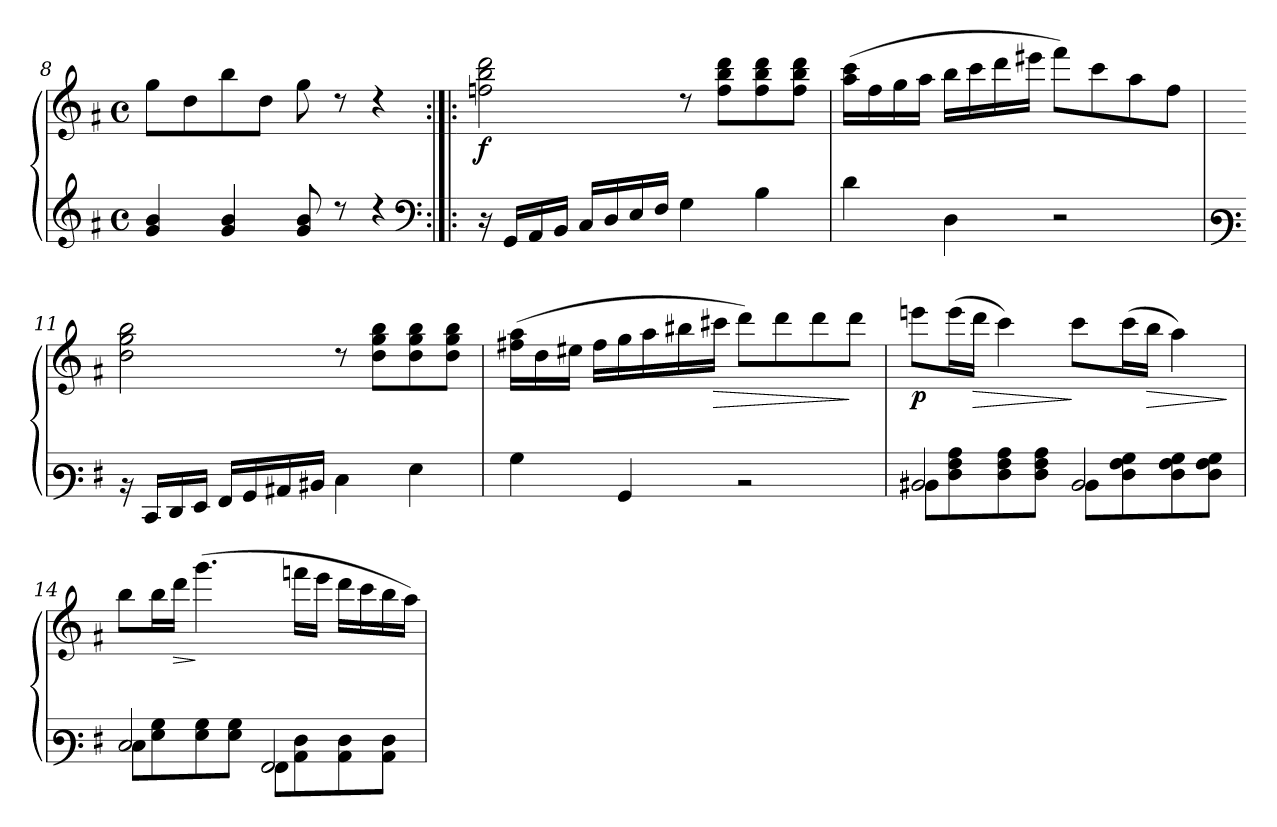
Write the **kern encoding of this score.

**kern	**kern	**dynam
*part1	*part1	*part1
*staff2	*staff1	*staff1/2
!!LO:LB:g=z
*clefG3	*clefG3	*
*k[f#]	*k[f#]	*
*M4/4	*M4/4	*
*met(c)	*met(c)	*
=8	=8	=8
4e/ 4g/	8ee\L	.
.	8b\	.
4e/ 4g/	8gg\	.
.	8b\J	.
8e/ 8g/	8ee\	.
8rb	8rb	.
4rb	4rb	.
*clefF4	*	*
=9:|!|:	=9:|!|:	=9:|!|:
!	!	!LO:DY:b
16rC	2ddn\ 2gg\ 2bb\	f
16GG/LL	.	.
16AA/	.	.
16BB/JJ	.	.
16C/LL	.	.
16D/	.	.
16E/	.	.
16F#/JJ	.	.
4G\	8rb	.
.	8dd\ 8gg\ 8bb\L	.
4B\	8dd\ 8gg\ 8bb\	.
.	8dd\ 8gg\ 8bb\J	.
=10	=10	=10
4d\	(>16ff#\ 16aa\LL	.
.	16dd\	.
.	16ee\	.
.	16ff#\JJ	.
4D\	16gg\LL	.
.	16aa\	.
.	16bb\	.
.	16ccc#X\JJ	.
2rE	8ddd\L)	.
.	8aa\	.
.	8ff#\	.
.	8dd\J	.
!!LO:LB:g=z
=11	=11	=11
*clefF3	*	*
16rC	2b\ 2ee\ 2gg\	.
16EE/LL	.	.
16FF#/	.	.
16GG/JJ	.	.
16AA/LL	.	.
16BB/	.	.
16C#X/	.	.
16D#X/JJ	.	.
4E\	8rb	.
.	8b\ 8ee\ 8gg\L	.
4G\	8b\ 8ee\ 8gg\	.
.	8b\ 8ee\ 8gg\J	.
=12	=12	=12
4B\	(>16dd#X\ 16ff#\LL	.
.	16b\	.
.	16cc#X\JJ	.
.	16dd#\LL	.
4BB/	16ee\	.
.	16ff#\	.
.	16gg#X\	.
!	!	!LO:HP:b
.	16aa#X\JJ	>
2rD	8bb\L)	.
.	8bb\	.
.	8bb\	.
.	8bb\J	]
!!LO:LB:g=z
=13	=13	=13
*^	*	*
!	!	!	!LO:DY:b
2D#X/	8D#X\L	8cccn\L	p
.	8F#\ 8A\ 8c\	(>16ccc\L	.
!	!	!	!LO:HP:b
.	.	16bb\JJ	>
.	8F#\ 8A\ 8c\	4aa\)	.
.	8F#\ 8A\ 8c\J	.	.
2D#/	8D#\L	8aa\L	]
.	8F#\ 8A\ 8B\	(>16aa\L	.
!	!	!	!LO:HP:b
.	.	16gg\JJ	>
.	8F#\ 8A\ 8B\	4ff#\)	.
.	8F#\ 8A\ 8B\J	.	.
*v	*v	*	*
.	.	]
=14	=14	=14
*^	*	*
2E/	8E\L	8gg\L	.
.	8G\ 8B\	16gg\L	.
!	!	!	!LO:HP:b
.	.	16bb\JJ	>
.	8G\ 8B\	(>4.eee\	]
.	8G\ 8B\J	.	.
2AA/	8AA\L	.	.
.	8C\ 8F#\	16dddn\LL	.
.	.	16ccc\JJ	.
.	8C\ 8F#\	16bb\LL	.
.	.	16aa\	.
.	8C\ 8F#\J	16gg\	.
.	.	16ff#\JJ)	.
*v	*v	*	*
=	=	=
*-	*-	*-
